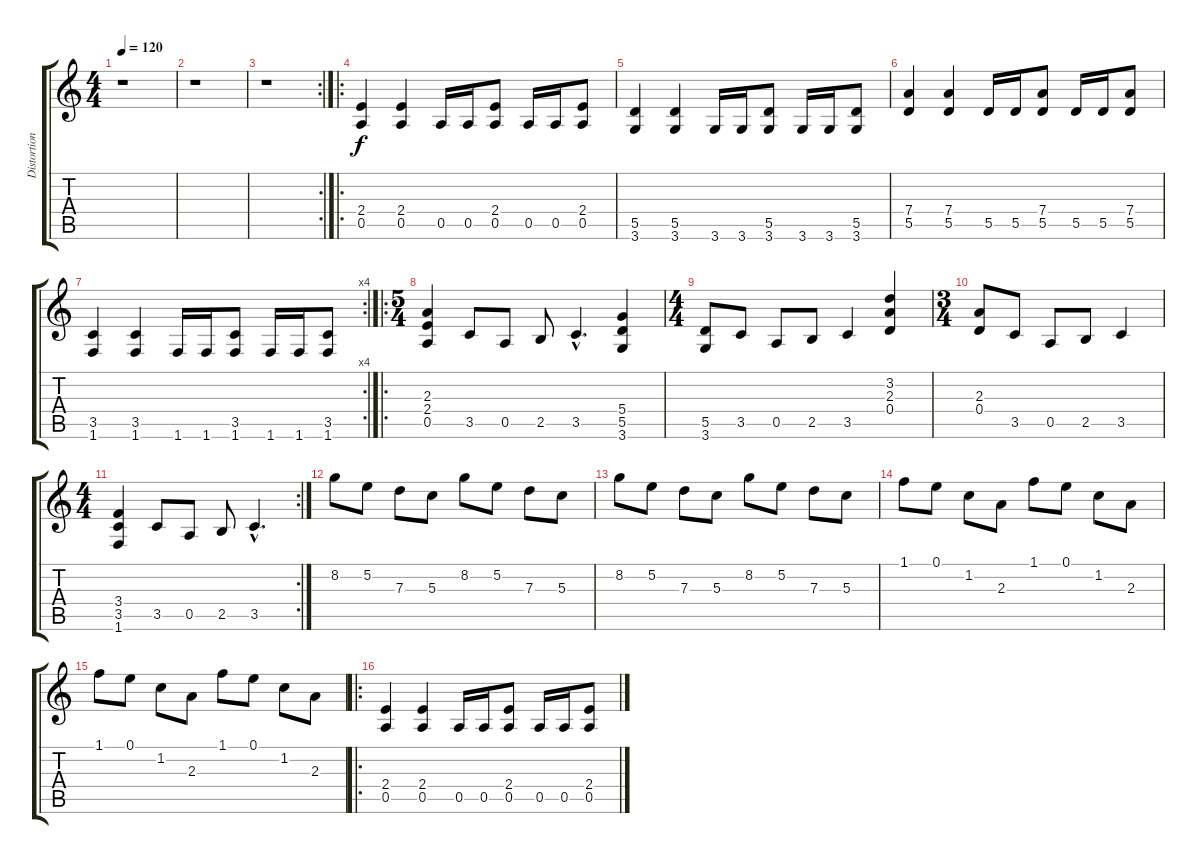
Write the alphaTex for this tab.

\track ("Distortion" "Distortion") {instrument distortionguitar}
\staff {score tabs}
\tuning (E4 B3 G3 D3 A2 E2) {hide}
\ts (4 4)
\tempo 120
\clef g2
\ks c
r.1{dy f} |
r.1 |
\rc 2
r.1 |
\ro
(2.4 0.5).4 (2.4 0.5).4 0.5.16 0.5.16 (2.4 0.5).8 0.5.16 0.5.16 (2.4 0.5).8 |
(5.5 3.6).4 (5.5 3.6).4 3.6.16 3.6.16 (5.5 3.6).8 3.6.16 3.6.16 (5.5 3.6).8 |
(7.4 5.5).4 (7.4 5.5).4 5.5.16 5.5.16 (7.4 5.5).8 5.5.16 5.5.16 (7.4 5.5).8 |
\rc 4
(3.5 1.6).4 (3.5 1.6).4 1.6.16 1.6.16 (3.5 1.6).8 1.6.16 1.6.16 (3.5 1.6).8 |
\ro
\ts (5 4)
(2.3 2.4 0.5).4 3.5.8 0.5.8 2.5.8 3.5{hac}.4{d} (5.4 5.5 3.6).4 |
\ts (4 4)
(5.5 3.6).8 3.5.8 0.5.8 2.5.8 3.5.4 (3.2 2.3 0.4).4 |
\ts (3 4)
(2.3 0.4).8 3.5.8 0.5.8 2.5.8 3.5.4 |
\rc 2
\ts (4 4)
(3.4 3.5 1.6).4 3.5.8 0.5.8 2.5.8 3.5{hac}.4{d} |
8.2.8 5.2.8 7.3.8 5.3.8 8.2.8 5.2.8 7.3.8 5.3.8 |
8.2.8 5.2.8 7.3.8 5.3.8 8.2.8 5.2.8 7.3.8 5.3.8 |
1.1.8 0.1.8 1.2.8 2.3.8 1.1.8 0.1.8 1.2.8 2.3.8 |
1.1.8 0.1.8 1.2.8 2.3.8 1.1.8 0.1.8 1.2.8 2.3.8 |
\ro
(2.4 0.5).4 (2.4 0.5).4 0.5.16 0.5.16 (2.4 0.5).8 0.5.16 0.5.16 (2.4 0.5).8
